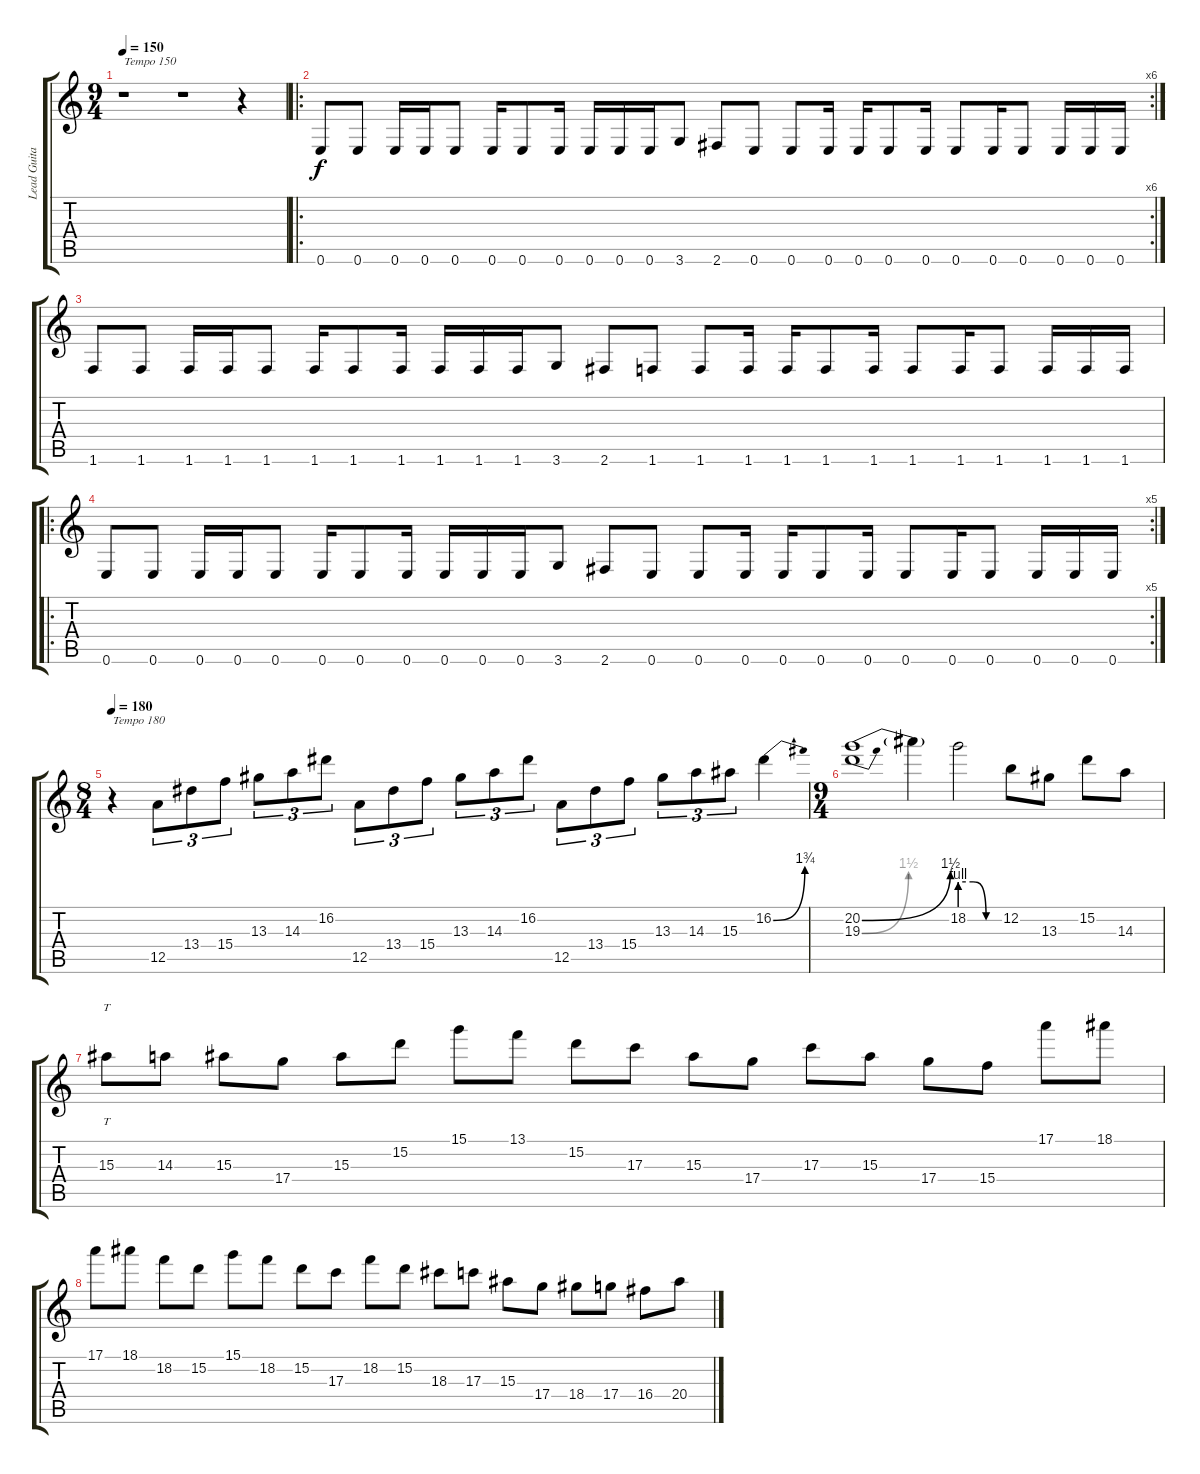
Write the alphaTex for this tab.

\track ("Lead Guitar" "Lead Guita") {instrument distortionguitar}
\staff {score tabs}
\tuning (E4 B3 G3 D3 A2 E2) {hide}
\ts (9 4)
\tempo 150
\clef g2
\ks c
r.1{txt "Tempo 150" dy f} r.1 r.4 |
\ro
\rc 6
0.6.8 0.6.8 0.6.16 0.6.16 0.6.8 0.6.16 0.6.8 0.6.16 0.6.16 0.6.16 0.6.16 3.6.8 2.6.8 0.6.8 0.6.8 0.6.16 0.6.16 0.6.8 0.6.16 0.6.8 0.6.16 0.6.8 0.6.16 0.6.16 0.6.16 |
1.6.8 1.6.8 1.6.16 1.6.16 1.6.8 1.6.16 1.6.8 1.6.16 1.6.16 1.6.16 1.6.16 3.6.8 2.6.8 1.6.8 1.6.8 1.6.16 1.6.16 1.6.8 1.6.16 1.6.8 1.6.16 1.6.8 1.6.16 1.6.16 1.6.16 |
\ro
\rc 5
0.6.8 0.6.8 0.6.16 0.6.16 0.6.8 0.6.16 0.6.8 0.6.16 0.6.16 0.6.16 0.6.16 3.6.8 2.6.8 0.6.8 0.6.8 0.6.16 0.6.16 0.6.8 0.6.16 0.6.8 0.6.16 0.6.8 0.6.16 0.6.16 0.6.16 |
\ts (8 4)
\tempo 180
r.4{txt "Tempo 180" volume 16} 12.5.8{tu (3 2)} 13.4.8{tu (3 2)} 15.4.8{tu (3 2)} 13.3.8{tu (3 2)} 14.3.8{tu (3 2)} 16.2.8{tu (3 2)} 12.5.8{tu (3 2)} 13.4.8{tu (3 2)} 15.4.8{tu (3 2)} 13.3.8{tu (3 2)} 14.3.8{tu (3 2)} 16.2.8{tu (3 2)} 12.5.8{tu (3 2)} 13.4.8{tu (3 2)} 15.4.8{tu (3 2)} 13.3.8{tu (3 2)} 14.3.8{tu (3 2)} 15.3.8{tu (3 2)} 16.2{be (bend 0 0 60 7)}.4 |
\ts (9 4)
(20.2{be (bend 0 0 60 6)} 19.3{be (bend 0 0 60 6)}).1 20.2{t}.4 18.2{be (custom 0 4 20 4 40 0 60 0)}.2 12.2.8 13.3.8 15.2.8 14.3.8 |
15.3.8{tt} 14.3.8 15.3.8 17.4.8 15.3.8 15.2.8 15.1.8 13.1.8 15.2.8 17.3.8 15.3.8 17.4.8 17.3.8 15.3.8 17.4.8 15.4.8 17.1.8 18.1.8 |
17.1.8 18.1.8 18.2.8 15.2.8 15.1.8 18.2.8 15.2.8 17.3.8 18.2.8 15.2.8 18.3.8 17.3.8 15.3.8 17.4.8 18.4.8 17.4.8 16.4.8 20.4.8
